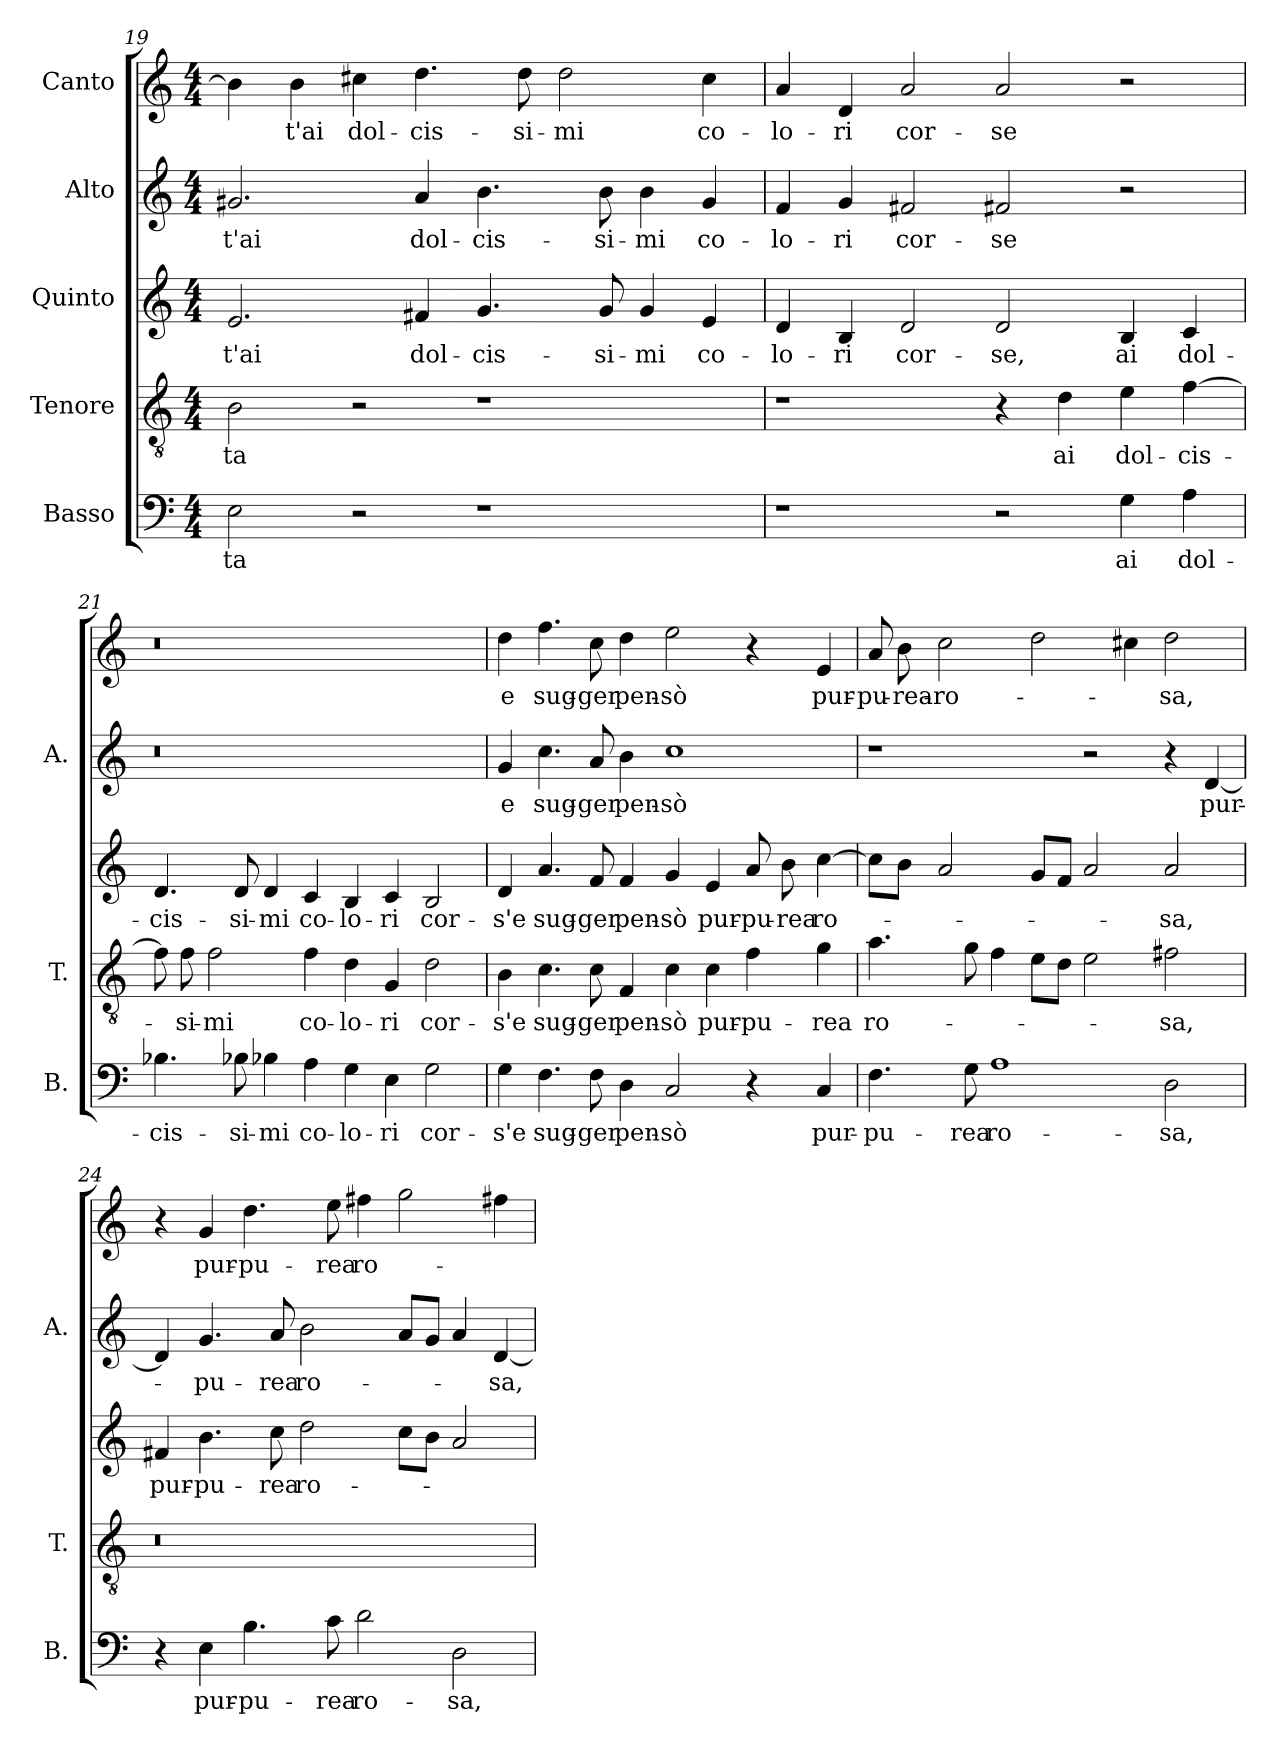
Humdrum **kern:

**kern	**text	**kern	**text	**kern	**text	**kern	**text	**kern	**text
*part5	*part5	*part4	*part4	*part3	*part3	*part2	*part2	*part1	*part1
*staff5	*staff5	*staff4	*staff4	*staff3	*staff3	*staff2	*staff2	*staff1	*staff1
*I"Basso	*	*I"Tenore	*	*I"Quinto	*	*I"Alto	*	*I"Canto	*
*I'B.	*	*I'T.	*	*	*	*I'A.	*	*	*
*clefF4	*	*clefGv2	*	*clefG2	*	*clefG2	*	*clefG2	*
*k[]	*	*k[]	*	*k[]	*	*k[]	*	*k[]	*
*C:	*	*C:	*	*C:	*	*C:	*	*C:	*
*M4/4	*	*M4/4	*	*M4/4	*	*M4/4	*	*M4/4	*
=19	=19	=19	=19	=19	=19	=19	=19	=19	=19
2E\	-ta	2B\	-ta	2.e/	-t'ai	2.g#X/	-t'ai	4b\]	.
.	.	.	.	.	.	.	.	4b\	-t'ai
2r	.	2r	.	.	.	.	.	4cc#X\	dol-
.	.	.	.	4f#X/	dol-	4a/	dol-	4.dd\	-cis-
1r	.	1r	.	4.g/	-cis-	4.b\	-cis-	.	.
.	.	.	.	.	.	.	.	8dd\	-si-
.	.	.	.	.	.	.	.	2dd\	-mi
.	.	.	.	8g/	-si-	8b\	-si-	.	.
.	.	.	.	4g/	-mi	4b\	-mi	.	.
.	.	.	.	4e/	co-	4g#/	co-	4cc#\	co-
=20	=20	=20	=20	=20	=20	=20	=20	=20	=20
1r	.	1r	.	4d/	-lo-	4f/	-lo-	4a/	-lo-
.	.	.	.	4B/	-ri	4g/	-ri	4d/	-ri
.	.	.	.	2d/	cor-	2f#X/	cor-	2a/	cor-
2r	.	4r	.	2d/	-se,	2f#X/	-se	2a/	-se
.	.	4d\	ai	.	.	.	.	.	.
4G\	ai	4e\	dol-	4B/	ai	2r	.	2r	.
4A\	dol-	[4f\	-cis-	4c/	dol-	.	.	.	.
=21	=21	=21	=21	=21	=21	=21	=21	=21	=21
!	!	!	!	!	!	!LO:N:vis=0	!	!LO:N:vis=0	!
4.B-X\	-cis-	8f\]	.	4.d/	-cis-	1r	.	1r	.
.	.	8f\	-si-	.	.	.	.	.	.
.	.	2f\	-mi	.	.	.	.	.	.
8B-X\	-si-	.	.	8d/	-si-	.	.	.	.
4B-X\	-mi	.	.	4d/	-mi	.	.	.	.
4A\	co-	4f\	co-	4c/	co-	.	.	.	.
4G\	-lo-	4d\	-lo-	4B/	-lo-	1ryy	.	1ryy	.
4E\	-ri	4G/	-ri	4c/	-ri	.	.	.	.
2G\	cor-	2d\	cor-	2B/	cor-	.	.	.	.
=22	=22	=22	=22	=22	=22	=22	=22	=22	=22
4G\	-s'e	4B\	-s'e	4d/	-s'e	4g/	e	4dd\	e
4.F\	sug-	4.c\	sug-	4.a/	sug-	4.cc\	sug-	4.ff\	sug-
8F\	-ger	8c\	-ger	8f/	-ger	8a/	-ger	8cc\	-ger
4D\	pen-	4F/	pen-	4f/	pen-	4b\	pen-	4dd\	pen-
2C/	-sò	4c\	-sò	4g/	-sò	1cc\	-sò	2ee\	-sò
.	.	4c\	pur-	4e/	pur-	.	.	.	.
4r	.	4f\	-pu-	8a/	-pu-	.	.	4r	.
.	.	.	.	8b\	-rea	.	.	.	.
4C/	pur-	4g\	-rea	[4cc\	ro-	.	.	4e/	pur-
=23	=23	=23	=23	=23	=23	=23	=23	=23	=23
4.F\	-pu-	4.a\	ro-	8cc\L]	.	1r	.	8a/	-pu-
.	.	.	.	8b\J	.	.	.	8b\	-rea-
.	.	.	.	2a/	.	.	.	2cc\	-ro-
8G\	-rea	8g\	.	.	.	.	.	.	.
1A\	ro-	4f\	.	.	.	.	.	.	.
.	.	8e\L	.	8g/L	.	.	.	2dd\	.
.	.	8d\J	.	8f/J	.	.	.	.	.
.	.	2e\	.	2a/	.	2r	.	.	.
.	.	.	.	.	.	.	.	4cc#X\	.
2D\	-sa,	2f#X\	-sa,	2a/	-sa,	4r	.	2dd\	-sa,
.	.	.	.	.	.	[4d/	pur-	.	.
=24	=24	=24	=24	=24	=24	=24	=24	=24	=24
!	!	!LO:N:vis=0	!	!	!	!	!	!	!
4r	.	1r	.	4f#X/	pur-	4d/]	.	4r	.
4E\	pur-	.	.	4.b\	-pu-	4.g/	-pu-	4g/	pur-
4.B\	-pu-	.	.	.	.	.	.	4.dd\	-pu-
.	.	.	.	8cc\	-rea	8a/	-rea	.	.
.	.	.	.	2dd\	ro-	2b\	ro-	.	.
8c\	-rea	.	.	.	.	.	.	8ee\	-rea
2d\	ro-	1ryy	.	.	.	.	.	4ff#X\	ro-
.	.	.	.	8cc\L	.	8a/L	.	2gg\	.
.	.	.	.	8b\J	.	8g/J	.	.	.
2D\	-sa,	.	.	2a/	.	4a/	.	.	.
.	.	.	.	.	.	[4d/	-sa,	4ff#X\	.
=	=	=	=	=	=	=	=	=	=
*-	*-	*-	*-	*-	*-	*-	*-	*-	*-
